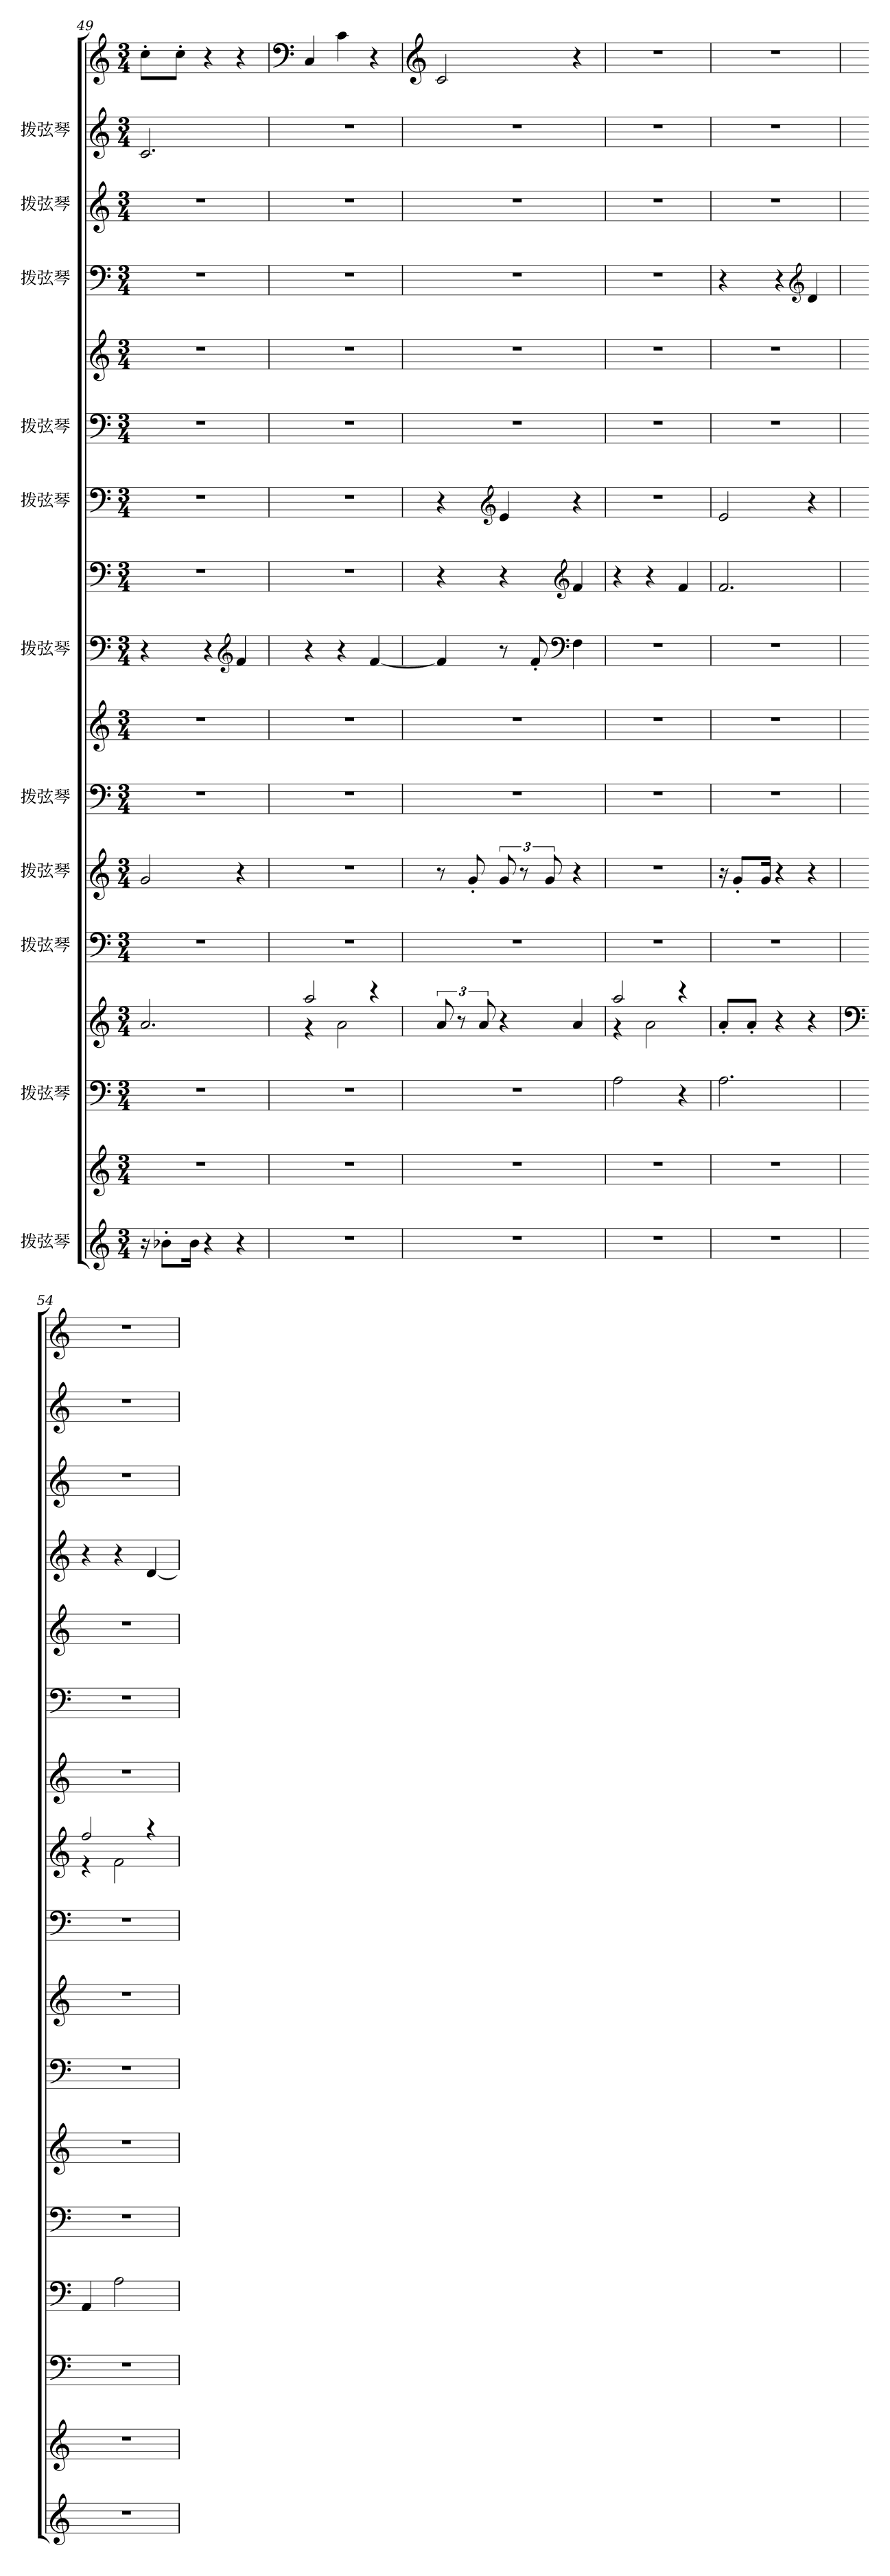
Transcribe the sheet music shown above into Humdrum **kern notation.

**kern	**kern	**kern	**kern	**kern	**kern	**kern	**kern	**kern	**kern	**kern	**kern	**kern	**kern	**kern	**kern	**kern
*part11	*part11	*part10	*part10	*part9	*part8	*part7	*part7	*part6	*part6	*part5	*part4	*part4	*part3	*part2	*part1	*part1
*staff17	*staff16	*staff15	*staff14	*staff13	*staff12	*staff11	*staff10	*staff9	*staff8	*staff7	*staff6	*staff5	*staff4	*staff3	*staff2	*staff1
*I"拨弦琴	*	*I"拨弦琴	*	*I"拨弦琴	*I"拨弦琴	*I"拨弦琴	*	*I"拨弦琴	*	*I"拨弦琴	*I"拨弦琴	*	*I"拨弦琴	*I"拨弦琴	*I"拨弦琴	*
*clefG2	*clefG2	*clefF4	*clefG2	*clefF4	*clefG2	*clefF4	*clefG2	*clefF4	*clefF4	*clefF4	*clefF4	*clefG2	*clefF4	*clefG2	*clefG2	*clefG2
*k[]	*k[]	*k[]	*k[]	*k[]	*k[]	*k[]	*k[]	*k[]	*k[]	*k[]	*k[]	*k[]	*k[]	*k[]	*k[]	*k[]
*M3/4	*M3/4	*M3/4	*M3/4	*M3/4	*M3/4	*M3/4	*M3/4	*M3/4	*M3/4	*M3/4	*M3/4	*M3/4	*M3/4	*M3/4	*M3/4	*M3/4
=49	=49	=49	=49	=49	=49	=49	=49	=49	=49	=49	=49	=49	=49	=49	=49	=49
16r	2.r	2.r	2.a/	2.r	2g/	2.r	2.r	4r	2.r	2.r	2.r	2.r	2.r	2.r	2.c/	8cc'\L
8b-X'\L	.	.	.	.	.	.	.	.	.	.	.	.	.	.	.	.
.	.	.	.	.	.	.	.	.	.	.	.	.	.	.	.	8cc'\J
16b-\Jk	.	.	.	.	.	.	.	.	.	.	.	.	.	.	.	.
4r	.	.	.	.	.	.	.	4r	.	.	.	.	.	.	.	4r
*	*	*	*	*	*	*	*	*clefG2	*	*	*	*	*	*	*	*
4r	.	.	.	.	4r	.	.	4f/	.	.	.	.	.	.	.	4r
!!LO:PB:g=z
=50	=50	=50	=50	=50	=50	=50	=50	=50	=50	=50	=50	=50	=50	=50	=50	=50
*	*	*	*	*	*	*	*	*	*	*	*	*	*	*	*	*clefF4
*	*	*	*^	*	*	*	*	*	*	*	*	*	*	*	*	*
2.r	2.r	2.r	2aa/	4r	2.r	2.r	2.r	2.r	4r	2.r	2.r	2.r	2.r	2.r	2.r	2.r	4C/
.	.	.	.	2a\	.	.	.	.	4r	.	.	.	.	.	.	.	4c\
.	.	.	4r	.	.	.	.	.	[4f/	.	.	.	.	.	.	.	4r
*	*	*	*v	*v	*	*	*	*	*	*	*	*	*	*	*	*	*
=51	=51	=51	=51	=51	=51	=51	=51	=51	=51	=51	=51	=51	=51	=51	=51	=51
*	*	*	*	*	*	*	*	*	*	*	*	*	*	*	*	*clefG2
2.r	2.r	2.r	12a/	2.r	8r	2.r	2.r	4f/]	4r	4r	2.r	2.r	2.r	2.r	2.r	2c/
.	.	.	12r	.	.	.	.	.	.	.	.	.	.	.	.	.
.	.	.	.	.	8g'/	.	.	.	.	.	.	.	.	.	.	.
.	.	.	12a/	.	.	.	.	.	.	.	.	.	.	.	.	.
*	*	*	*	*	*	*	*	*	*	*clefG2	*	*	*	*	*	*
.	.	.	4r	.	12g/	.	.	8r	4r	4e/	.	.	.	.	.	.
.	.	.	.	.	12r	.	.	.	.	.	.	.	.	.	.	.
.	.	.	.	.	.	.	.	8f'/	.	.	.	.	.	.	.	.
.	.	.	.	.	12g/	.	.	.	.	.	.	.	.	.	.	.
*	*	*	*	*	*	*	*	*clefF4	*clefG2	*	*	*	*	*	*	*
.	.	.	4a/	.	4r	.	.	4F\	4f/	4r	.	.	.	.	.	4r
=52	=52	=52	=52	=52	=52	=52	=52	=52	=52	=52	=52	=52	=52	=52	=52	=52
*	*	*	*^	*	*	*	*	*	*	*	*	*	*	*	*	*
2.r	2.r	2A\	2aa/	4r	2.r	2.r	2.r	2.r	2.r	4r	2.r	2.r	2.r	2.r	2.r	2.r	2.r
.	.	.	.	2a\	.	.	.	.	.	4r	.	.	.	.	.	.	.
.	.	4r	4r	.	.	.	.	.	.	4f/	.	.	.	.	.	.	.
*	*	*	*v	*v	*	*	*	*	*	*	*	*	*	*	*	*	*
=53	=53	=53	=53	=53	=53	=53	=53	=53	=53	=53	=53	=53	=53	=53	=53	=53
2.r	2.r	2.A\	8a'/L	2.r	16r	2.r	2.r	2.r	2.f/	2e/	2.r	2.r	4r	2.r	2.r	2.r
.	.	.	.	.	8g'/L	.	.	.	.	.	.	.	.	.	.	.
.	.	.	8a'/J	.	.	.	.	.	.	.	.	.	.	.	.	.
.	.	.	.	.	16g/Jk	.	.	.	.	.	.	.	.	.	.	.
.	.	.	4r	.	4r	.	.	.	.	.	.	.	4r	.	.	.
*	*	*	*	*	*	*	*	*	*	*	*	*	*clefG2	*	*	*
.	.	.	4r	.	4r	.	.	.	.	4r	.	.	4d/	.	.	.
=54	=54	=54	=54	=54	=54	=54	=54	=54	=54	=54	=54	=54	=54	=54	=54	=54
*	*	*	*clefF4	*	*	*	*	*	*	*	*	*	*	*	*	*
*	*	*	*	*	*	*	*	*	*^	*	*	*	*	*	*	*
2.r	2.r	2.r	4AA/	2.r	2.r	2.r	2.r	2.r	2ff/	4r	2.r	2.r	2.r	4r	2.r	2.r	2.r
.	.	.	2A\	.	.	.	.	.	.	2f\	.	.	.	4r	.	.	.
.	.	.	.	.	.	.	.	.	4r	.	.	.	.	[4d/	.	.	.
*	*	*	*	*	*	*	*	*	*v	*v	*	*	*	*	*	*	*
=	=	=	=	=	=	=	=	=	=	=	=	=	=	=	=	=
*-	*-	*-	*-	*-	*-	*-	*-	*-	*-	*-	*-	*-	*-	*-	*-	*-
